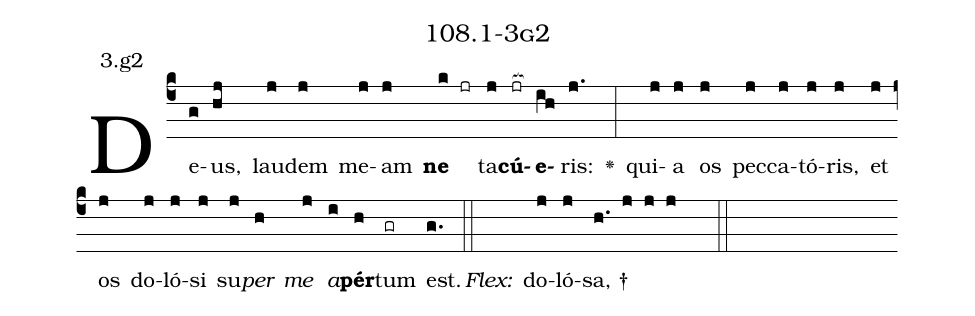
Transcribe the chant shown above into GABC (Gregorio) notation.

name: 108.1-3g2;
annotation: 3.g2;
%%
(c4)De(g)us,(hj) lau(j)dem(j) me(j)am(j) <b>ne</b>(k jr) ta(j)<b>cú</b>(jr[ocb:1{])<b>e</b>(ih[ocb:0}])ris:(j.) <v>\greheightstar</v>(:) qui(j)a(j) os(j) pec(j)ca(j)tó(j)ris,(j) et(j) os(j) do(j)ló(j)si(j) su(j)<i>per</i>(h) <i>me</i>(j) <i>a</i>(i)<b>pér</b>(h)tum(gr) est.(g.) (::)
<i>Flex:</i>()  do(j)ló(j)sa, †(h. j j j  ::)

%E(j) u(h) o(j) u(i) a(h) e.(g.) (::)
